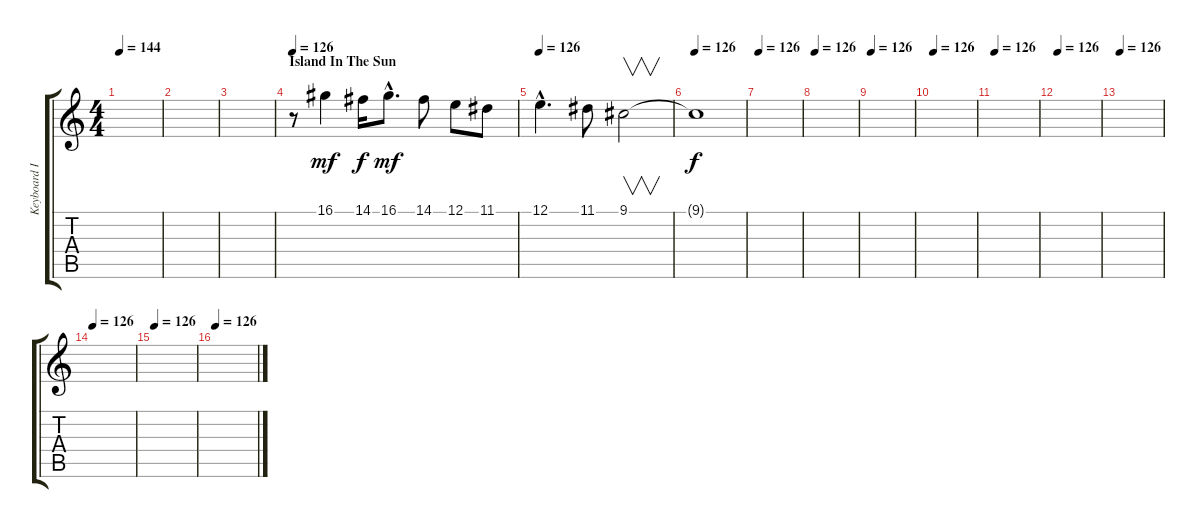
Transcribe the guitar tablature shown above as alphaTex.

\track ("Keyboard II" "Keyboard I") {instrument drawbarorgan}
\staff {score tabs}
\tuning (E4 B3 G3 D3 A2 E2) {hide}
\ts (4 4)
\tempo 144
\clef g2
\ks c
|
|
|
\section ("" "Island In The Sun")
\tempo 126
r.8 16.1.4{dy mf instrument lead2sawtooth} 14.1.16{dy f} 16.1{hac}.8{d dy mf instrument lead2sawtooth} 14.1.8 12.1.8 11.1.8 |
\tempo 126
12.1{hac}.4{d instrument lead2sawtooth} 11.1.8 9.1.2{v} |
\tempo 126
9.1{t}.1{dy f} |
\tempo 126
|
\tempo 126
|
\tempo 126
|
\tempo 126
|
\tempo 126
|
\tempo 126
|
\tempo 126
|
\tempo 126
|
\tempo 126
|
\tempo 126
